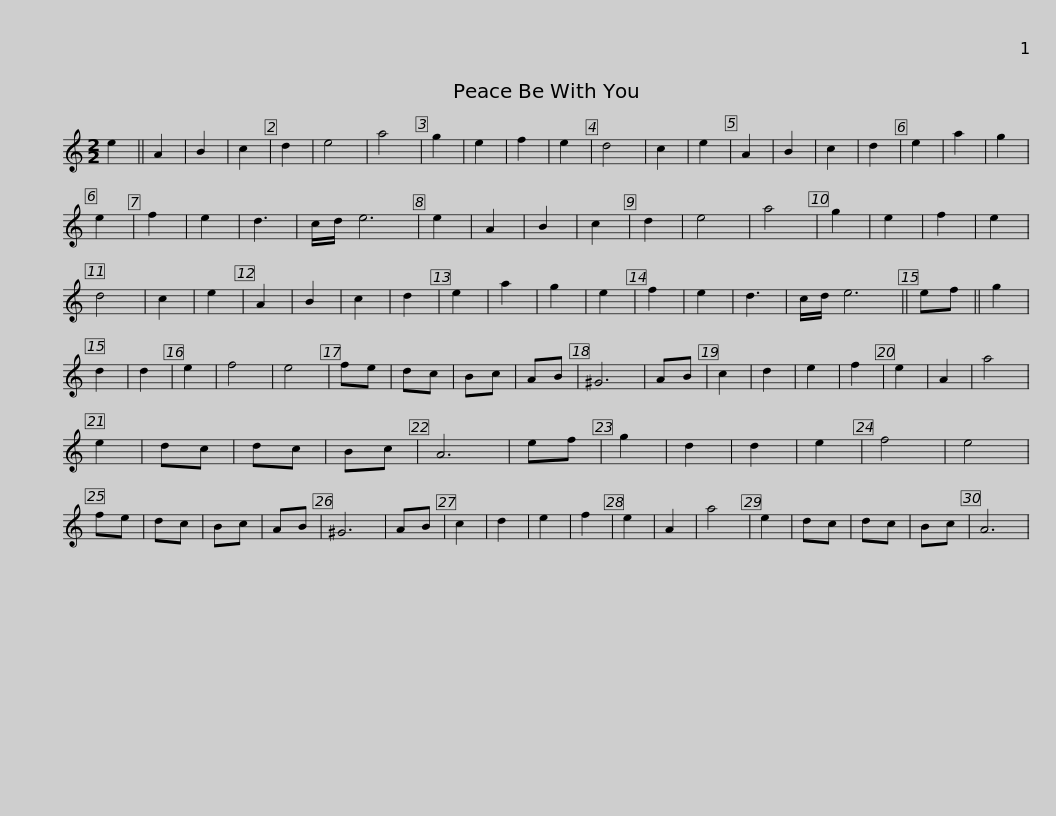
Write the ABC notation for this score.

X:1
L:1/8
M:2/2
I:linebreak $
K:C
V:1 treble
V:1
 e2 || A2 | B2 | c2 | d2 | %5
 e4 | a4 | g2 | e2 | f2 | %10
 e2 | d4 | c2 | e2 | A2 | %15
 B2 | c2 | d2 | e2 |$ a2 | %20
 g2 | e2 | f2 | e2 | d3 | %25
 c/d/ e6 | e2 | A2 | B2 | c2 | %30
 d2 | e4 | a4 | g2 | e2 | %35
 f2 | e2 | d4 |$ c2 | e2 | %40
 A2 | B2 | c2 | d2 | e2 | %45
 a2 | g2 | e2 | f2 | e2 | %50
 d3 | c/d/ e6 || ef || g2 | d2 | %55
 d2 | e2 |$ f4 | e4 | fe | %60
 dc | Bc | AB | ^G6 | AB | %65
 c2 | d2 | e2 | f2 | e2 | %70
 A2 | a4 | e2 | dc | dc | %75
 Bc |$ A6 | ef | g2 | d2 | %80
 d2 | e2 | f4 | e4 | fe | %85
 dc | Bc | AB | ^G6 | AB | %90
 c2 | d2 | e2 | f2 | e2 |$ %95
 A2 | a4 | e2 | dc | dc | %100
 Bc | A6 | %102
